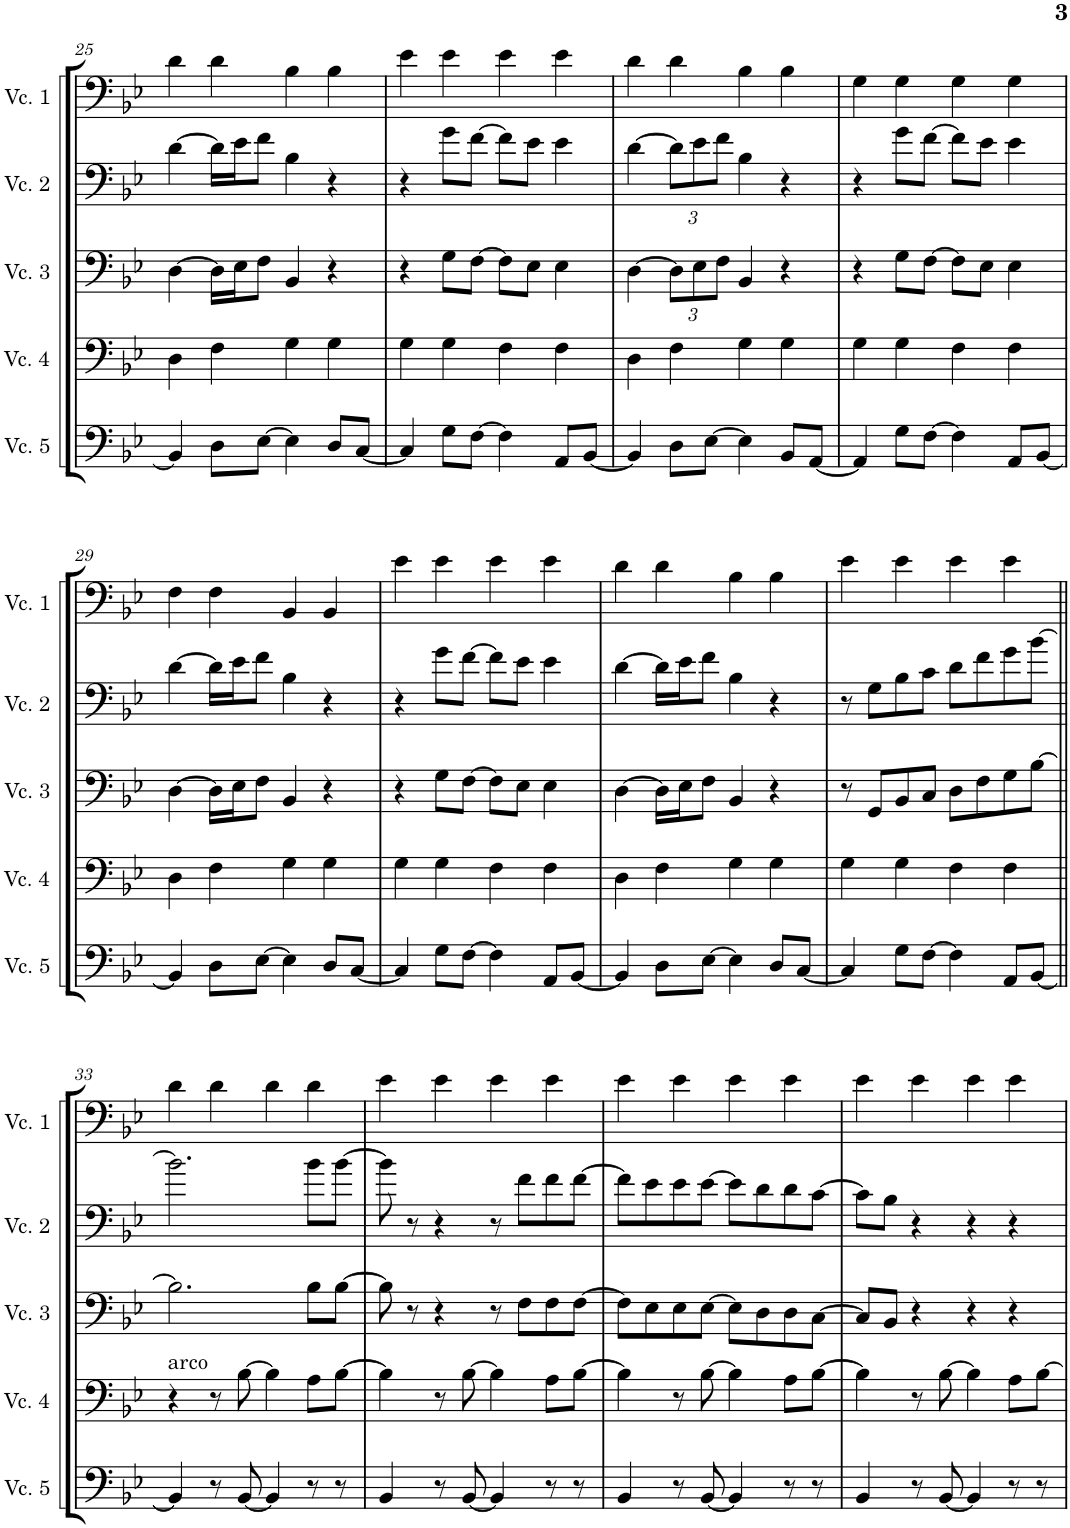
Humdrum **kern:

**kern	**kern	**kern	**kern	**kern
*part5	*part4	*part3	*part2	*part1
*staff5	*staff4	*staff3	*staff2	*staff1
*I"Cello 5	*I"Cello 4	*I"Cello 3	*I"Cello 2	*I"Cello 1
!!LO:PB:g=z
*clefF4	*clefF4	*clefF4	*clefF4	*clefF4
*k[b-e-]	*k[b-e-]	*k[b-e-]	*k[b-e-]	*k[b-e-]
*M4/4	*M4/4	*M4/4	*M4/4	*M4/4
=25	=25	=25	=25	=25
4BB-/]	4D\	[4D\	[4d\	4d\
8D\L	4F\	16D\LL]	16d\LL]	4d\
.	.	16E-\J	16e-\J	.
[8E-\J	.	8F\J	8f\J	.
4E-\]	4G\	4BB-/	4B-\	4B-\
8D/L	4G\	4r	4r	4B-\
[8C/J	.	.	.	.
=26	=26	=26	=26	=26
4C/]	4G\	4r	4r	4e-\
8G\L	4G\	8G\L	8g\L	4e-\
[8F\J	.	[8F\J	[8f\J	.
4F\]	4F\	8F\L]	8f\L]	4e-\
.	.	8E-\J	8e-\J	.
8AA/L	4F\	4E-\	4e-\	4e-\
[8BB-/J	.	.	.	.
=27	=27	=27	=27	=27
4BB-/]	4D\	[4D\	[4d\	4d\
*	*	*Xbrackettup	*Xbrackettup	*
8D\L	4F\	12D\L]	12d\L]	4d\
.	.	12E-\	12e-\	.
[8E-\J	.	.	.	.
.	.	12F\J	12f\J	.
4E-\]	4G\	4BB-/	4B-\	4B-\
8BB-/L	4G\	4r	4r	4B-\
[8AA/J	.	.	.	.
=28	=28	=28	=28	=28
4AA/]	4G\	4r	4r	4G\
8G\L	4G\	8G\L	8g\L	4G\
[8F\J	.	[8F\J	[8f\J	.
4F\]	4F\	8F\L]	8f\L]	4G\
.	.	8E-\J	8e-\J	.
8AA/L	4F\	4E-\	4e-\	4G\
[8BB-/J	.	.	.	.
!!LO:LB:g=z
=29	=29	=29	=29	=29
4BB-/]	4D\	[4D\	[4d\	4F\
8D\L	4F\	16D\LL]	16d\LL]	4F\
.	.	16E-\J	16e-\J	.
[8E-\J	.	8F\J	8f\J	.
4E-\]	4G\	4BB-/	4B-\	4BB-/
8D/L	4G\	4r	4r	4BB-/
[8C/J	.	.	.	.
=30	=30	=30	=30	=30
4C/]	4G\	4r	4r	4e-\
8G\L	4G\	8G\L	8g\L	4e-\
[8F\J	.	[8F\J	[8f\J	.
4F\]	4F\	8F\L]	8f\L]	4e-\
.	.	8E-\J	8e-\J	.
8AA/L	4F\	4E-\	4e-\	4e-\
[8BB-/J	.	.	.	.
=31	=31	=31	=31	=31
4BB-/]	4D\	[4D\	[4d\	4d\
8D\L	4F\	16D\LL]	16d\LL]	4d\
.	.	16E-\J	16e-\J	.
[8E-\J	.	8F\J	8f\J	.
4E-\]	4G\	4BB-/	4B-\	4B-\
8D/L	4G\	4r	4r	4B-\
[8C/J	.	.	.	.
=32	=32	=32	=32	=32
4C/]	4G\	8r	8r	4e-\
.	.	8GG/L	8G\L	.
8G\L	4G\	8BB-/	8B-\	4e-\
[8F\J	.	8C/J	8c\J	.
4F\]	4F\	8D\L	8d\L	4e-\
.	.	8F\	8f\	.
8AA/L	4F\	8G\	8g\	4e-\
[8BB-/J	.	[8B-\J	[8b-\J	.
!!LO:LB:g=z
=33||	=33||	=33||	=33||	=33||
!	!LO:TX:a:t=arco	!	!	!
4BB-/]	4r	2.B-\]	2.b-\]	4d\
8r	8r	.	.	4d\
[8BB-/	[8B-\	.	.	.
4BB-/]	4B-\]	.	.	4d\
8r	8A\L	8B-\L	8b-\L	4d\
8r	[8B-\J	[8B-\J	[8b-\J	.
=34	=34	=34	=34	=34
4BB-/	4B-\]	8B-\]	8b-\]	4e-\
.	.	8r	8r	.
8r	8r	4r	4r	4e-\
[8BB-/	[8B-\	.	.	.
4BB-/]	4B-\]	8r	8r	4e-\
.	.	8F\L	8f\L	.
8r	8A\L	8F\	8f\	4e-\
8r	[8B-\J	[8F\J	[8f\J	.
=35	=35	=35	=35	=35
4BB-/	4B-\]	8F\L]	8f\L]	4e-\
.	.	8E-\	8e-\	.
8r	8r	8E-\	8e-\	4e-\
[8BB-/	[8B-\	[8E-\J	[8e-\J	.
4BB-/]	4B-\]	8E-\L]	8e-\L]	4e-\
.	.	8D\	8d\	.
8r	8A\L	8D\	8d\	4e-\
8r	[8B-\J	[8C\J	[8c\J	.
=36	=36	=36	=36	=36
4BB-/	4B-\]	8C/L]	8c\L]	4e-\
.	.	8BB-/J	8B-\J	.
8r	8r	4r	4r	4e-\
[8BB-/	[8B-\	.	.	.
4BB-/]	4B-\]	4r	4r	4e-\
8r	8A\L	4r	4r	4e-\
8r	[8B-\J	.	.	.
=	=	=	=	=
*-	*-	*-	*-	*-
